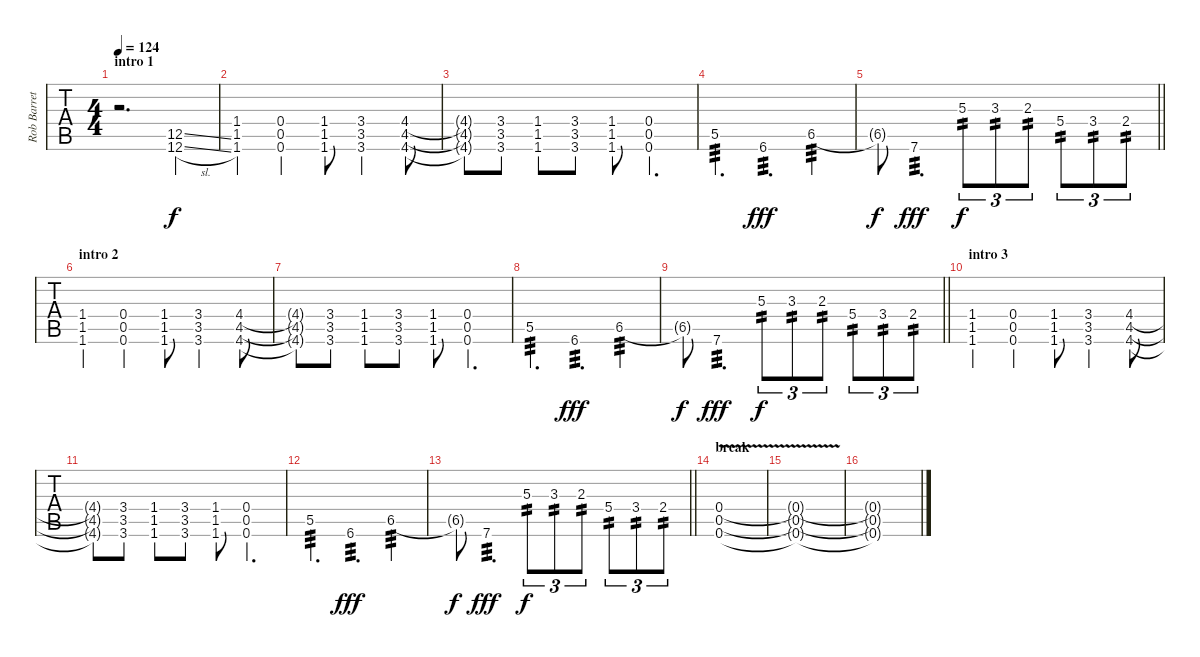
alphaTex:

\track ("Rob Barrett" "Rob Barret") {instrument distortionguitar}
\staff {tabs}
\tuning (Eb4 Bb3 Gb3 Db3 Ab2 Db2) {hide}
\ts (4 4)
\section ("" "intro 1")
\tempo 124
\clef g2
\ks c
r.2{d dy f instrument distortionguitar} (12.5{ss} 12.6{sl}).4 |
(1.4 1.5 1.6).4 (0.4 0.5 0.6).4 (1.4 1.5 1.6).8 (3.4 3.5 3.6).4 (4.4 4.5 4.6).8 |
(4.4{t} 4.5{t} 4.6{t}).8 (3.4 3.5 3.6).8 (1.4 1.5 1.6).8 (3.4 3.5 3.6).8 (1.4 1.5 1.6).8 (0.4 0.5 0.6).4{d} |
5.5.4{d tp 3} 6.6.4{d tp 3 dy fff} 6.5.4{tp 3} |
\barLineRight lightlight
6.5{t}.8{dy f} 7.6.4{d tp 3 dy fff} 5.3.8{tu (3 2) tp 2 dy f} 3.3.8{tu (3 2) tp 2} 2.3.8{tu (3 2) tp 2} 5.4.8{tu (3 2) tp 2} 3.4.8{tu (3 2) tp 2} 2.4.8{tu (3 2) tp 2} |
\section ("" "intro 2")
(1.4 1.5 1.6).4 (0.4 0.5 0.6).4 (1.4 1.5 1.6).8 (3.4 3.5 3.6).4 (4.4 4.5 4.6).8 |
(4.4{t} 4.5{t} 4.6{t}).8 (3.4 3.5 3.6).8 (1.4 1.5 1.6).8 (3.4 3.5 3.6).8 (1.4 1.5 1.6).8 (0.4 0.5 0.6).4{d} |
5.5.4{d tp 3} 6.6.4{d tp 3 dy fff} 6.5.4{tp 3} |
\barLineRight lightlight
6.5{t}.8{dy f} 7.6.4{d tp 3 dy fff} 5.3.8{tu (3 2) tp 2 dy f} 3.3.8{tu (3 2) tp 2} 2.3.8{tu (3 2) tp 2} 5.4.8{tu (3 2) tp 2} 3.4.8{tu (3 2) tp 2} 2.4.8{tu (3 2) tp 2} |
\section ("" "intro 3")
(1.4 1.5 1.6).4 (0.4 0.5 0.6).4 (1.4 1.5 1.6).8 (3.4 3.5 3.6).4 (4.4 4.5 4.6).8 |
(4.4{t} 4.5{t} 4.6{t}).8 (3.4 3.5 3.6).8 (1.4 1.5 1.6).8 (3.4 3.5 3.6).8 (1.4 1.5 1.6).8 (0.4 0.5 0.6).4{d} |
5.5.4{d tp 3} 6.6.4{d tp 3 dy fff} 6.5.4{tp 3} |
\barLineRight lightlight
6.5{t}.8{dy f} 7.6.4{d tp 3 dy fff} 5.3.8{tu (3 2) tp 2 dy f} 3.3.8{tu (3 2) tp 2} 2.3.8{tu (3 2) tp 2} 5.4.8{tu (3 2) tp 2} 3.4.8{tu (3 2) tp 2} 2.4.8{tu (3 2) tp 2} |
\section ("" "break")
(0.4{v} 0.5{v} 0.6{v}).1 |
(0.4{t} 0.5{t} 0.6{t}).1 |
(0.4{t} 0.5{t} 0.6{t}).1
